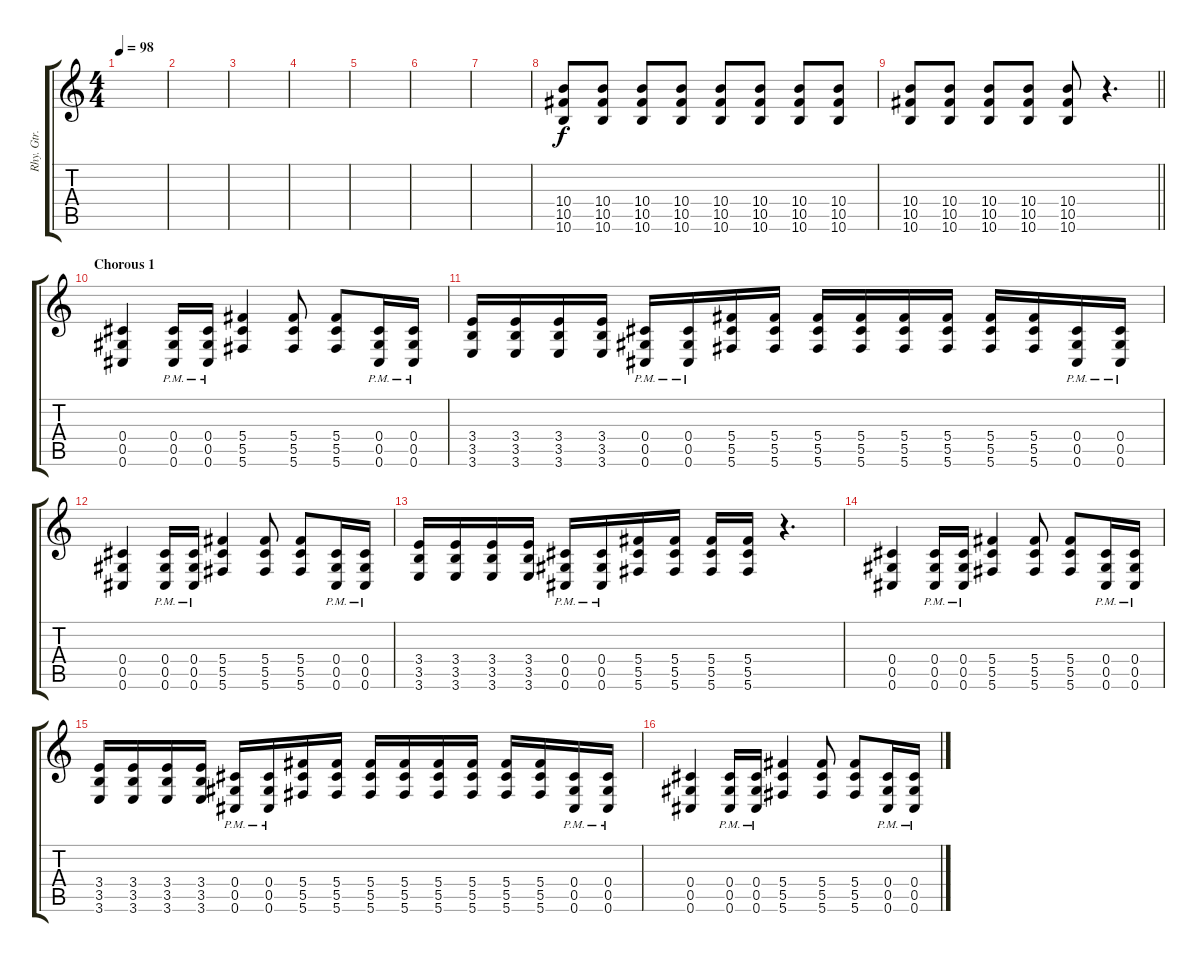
\track ("Rhy. Gtr. 1" "Rhy. Gtr. ") {instrument distortionguitar}
\staff {score tabs}
\tuning (Eb4 Bb3 Gb3 Db3 Ab2 Db2) {hide}
\ts (4 4)
\tempo 98
\clef g2
\ks c
|
|
|
|
|
|
|
(10.4 10.5 10.6).8 (10.4 10.5 10.6).8 (10.4 10.5 10.6).8 (10.4 10.5 10.6).8 (10.4 10.5 10.6).8 (10.4 10.5 10.6).8 (10.4 10.5 10.6).8 (10.4 10.5 10.6).8 |
\barLineRight lightlight
(10.4 10.5 10.6).8 (10.4 10.5 10.6).8 (10.4 10.5 10.6).8 (10.4 10.5 10.6).8 (10.4 10.5 10.6).8 r.4{d} |
\section ("" "Chorous 1")
(0.4 0.5 0.6).4 (0.4{pm} 0.5{pm} 0.6{pm}).16 (0.4{pm} 0.5{pm} 0.6{pm}).16 (5.4 5.5 5.6).4 (5.4 5.5 5.6).8 (5.4 5.5 5.6).8 (0.4{pm} 0.5{pm} 0.6{pm}).16 (0.4{pm} 0.5{pm} 0.6{pm}).16 |
(3.4 3.5 3.6).16 (3.4 3.5 3.6).16 (3.4 3.5 3.6).16 (3.4 3.5 3.6).16 (0.4{pm} 0.5{pm} 0.6{pm}).16 (0.4{pm} 0.5{pm} 0.6{pm}).16 (5.4 5.5 5.6).16 (5.4 5.5 5.6).16 (5.4 5.5 5.6).16 (5.4 5.5 5.6).16 (5.4 5.5 5.6).16 (5.4 5.5 5.6).16 (5.4 5.5 5.6).16 (5.4 5.5 5.6).16 (0.4{pm} 0.5{pm} 0.6{pm}).16 (0.4{pm} 0.5{pm} 0.6{pm}).16 |
(0.4 0.5 0.6).4 (0.4{pm} 0.5{pm} 0.6{pm}).16 (0.4{pm} 0.5{pm} 0.6{pm}).16 (5.4 5.5 5.6).4 (5.4 5.5 5.6).8 (5.4 5.5 5.6).8 (0.4{pm} 0.5{pm} 0.6{pm}).16 (0.4{pm} 0.5{pm} 0.6{pm}).16 |
(3.4 3.5 3.6).16 (3.4 3.5 3.6).16 (3.4 3.5 3.6).16 (3.4 3.5 3.6).16 (0.4{pm} 0.5{pm} 0.6{pm}).16 (0.4{pm} 0.5{pm} 0.6{pm}).16 (5.4 5.5 5.6).16 (5.4 5.5 5.6).16 (5.4 5.5 5.6).16 (5.4 5.5 5.6).16 r.4{d} |
(0.4 0.5 0.6).4 (0.4{pm} 0.5{pm} 0.6{pm}).16 (0.4{pm} 0.5{pm} 0.6{pm}).16 (5.4 5.5 5.6).4 (5.4 5.5 5.6).8 (5.4 5.5 5.6).8 (0.4{pm} 0.5{pm} 0.6{pm}).16 (0.4{pm} 0.5{pm} 0.6{pm}).16 |
(3.4 3.5 3.6).16 (3.4 3.5 3.6).16 (3.4 3.5 3.6).16 (3.4 3.5 3.6).16 (0.4{pm} 0.5{pm} 0.6{pm}).16 (0.4{pm} 0.5{pm} 0.6{pm}).16 (5.4 5.5 5.6).16 (5.4 5.5 5.6).16 (5.4 5.5 5.6).16 (5.4 5.5 5.6).16 (5.4 5.5 5.6).16 (5.4 5.5 5.6).16 (5.4 5.5 5.6).16 (5.4 5.5 5.6).16 (0.4{pm} 0.5{pm} 0.6{pm}).16 (0.4{pm} 0.5{pm} 0.6{pm}).16 |
(0.4 0.5 0.6).4 (0.4{pm} 0.5{pm} 0.6{pm}).16 (0.4{pm} 0.5{pm} 0.6{pm}).16 (5.4 5.5 5.6).4 (5.4 5.5 5.6).8 (5.4 5.5 5.6).8 (0.4{pm} 0.5{pm} 0.6{pm}).16 (0.4{pm} 0.5{pm} 0.6{pm}).16
